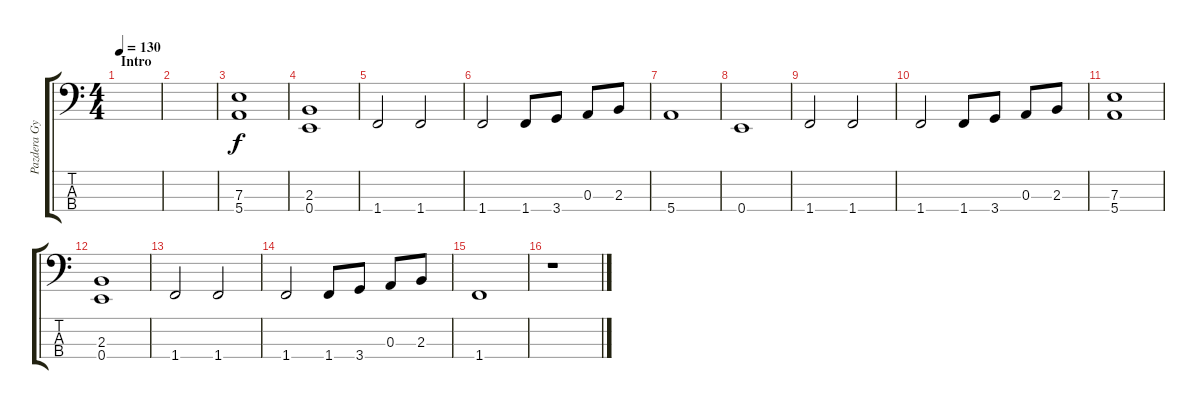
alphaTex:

\track ("Pazdera György" "Pazdera Gy") {instrument electricbassfinger}
\staff {score tabs}
\tuning (G2 D2 A1 E1) {hide}
\ts (4 4)
\section ("" "Intro")
\tempo 130
\clef f4
\ks c
|
|
(7.3 5.4).1 |
(2.3 0.4).1 |
1.4.2 1.4.2 |
1.4.2 1.4.8 3.4.8 0.3.8 2.3.8 |
5.4.1 |
0.4.1 |
1.4.2 1.4.2 |
1.4.2 1.4.8 3.4.8 0.3.8 2.3.8 |
(7.3 5.4).1 |
(2.3 0.4).1 |
1.4.2 1.4.2 |
1.4.2 1.4.8 3.4.8 0.3.8 2.3.8 |
1.4.1 |
r.1
